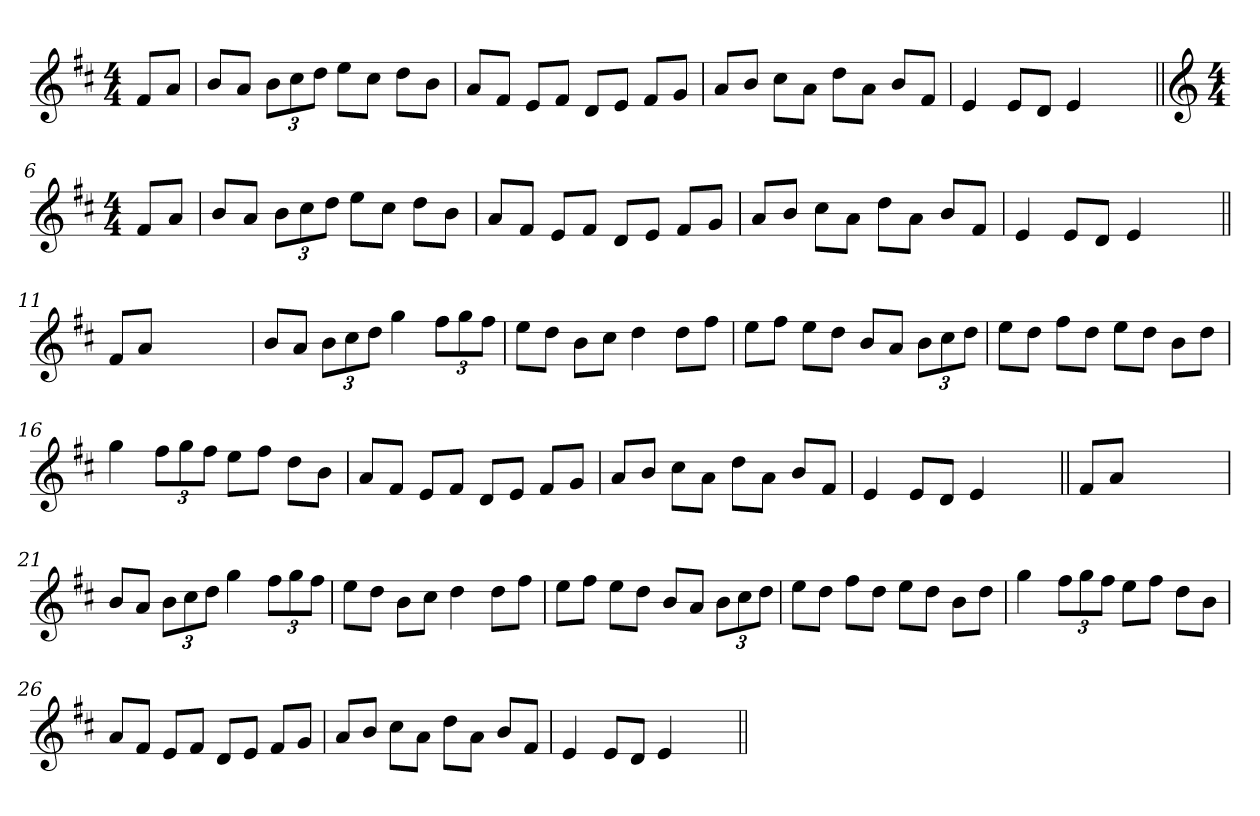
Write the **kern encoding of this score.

**kern
*part1
*staff1
*clefG2
*k[f#c#]
*M4/4
=1
8f#/L
8a/J
=2
8b/L
8a/J
12b\L
12cc#\
12dd\J
8ee\L
8cc#\J
8dd\L
8b\J
=3
8a/L
8f#/J
8e/L
8f#/J
8d/L
8e/J
8f#/L
8g/J
=4
8a/L
8b/J
8cc#\L
8a\J
8dd\L
8a\J
8b/L
8f#/J
=5
4e/
8e/L
8d/J
4e/
4ryy
=6||
*clefG2
*M4/4
8f#/L
8a/J
!!LO:LB:g=z
=7
8b/L
8a/J
12b\L
12cc#\
12dd\J
8ee\L
8cc#\J
8dd\L
8b\J
=8
8a/L
8f#/J
8e/L
8f#/J
8d/L
8e/J
8f#/L
8g/J
=9
8a/L
8b/J
8cc#\L
8a\J
8dd\L
8a\J
8b/L
8f#/J
=10
4e/
8e/L
8d/J
4e/
4ryy
=11||
8f#/L
8a/J
2.ryy
=12
8b/L
8a/J
12b\L
12cc#\
12dd\J
4gg\
12ff#\L
12gg\
12ff#\J
!!LO:LB:g=z
=13
8ee\L
8dd\J
8b\L
8cc#\J
4dd\
8dd\L
8ff#\J
=14
8ee\L
8ff#\J
8ee\L
8dd\J
8b/L
8a/J
12b\L
12cc#\
12dd\J
=15
8ee\L
8dd\J
8ff#\L
8dd\J
8ee\L
8dd\J
8b\L
8dd\J
=16
4gg\
12ff#\L
12gg\
12ff#\J
8ee\L
8ff#\J
8dd\L
8b\J
=17
8a/L
8f#/J
8e/L
8f#/J
8d/L
8e/J
8f#/L
8g/J
!!LO:LB:g=z
=18
8a/L
8b/J
8cc#\L
8a\J
8dd\L
8a\J
8b/L
8f#/J
=19
4e/
8e/L
8d/J
4e/
4ryy
=20||
8f#/L
8a/J
2.ryy
=21
8b/L
8a/J
12b\L
12cc#\
12dd\J
4gg\
12ff#\L
12gg\
12ff#\J
=22
8ee\L
8dd\J
8b\L
8cc#\J
4dd\
8dd\L
8ff#\J
=23
8ee\L
8ff#\J
8ee\L
8dd\J
8b/L
8a/J
12b\L
12cc#\
12dd\J
!!LO:LB:g=z
=24
8ee\L
8dd\J
8ff#\L
8dd\J
8ee\L
8dd\J
8b\L
8dd\J
=25
4gg\
12ff#\L
12gg\
12ff#\J
8ee\L
8ff#\J
8dd\L
8b\J
=26
8a/L
8f#/J
8e/L
8f#/J
8d/L
8e/J
8f#/L
8g/J
=27
8a/L
8b/J
8cc#\L
8a\J
8dd\L
8a\J
8b/L
8f#/J
=28
4e/
8e/L
8d/J
4e/
4ryy
=||
*-
